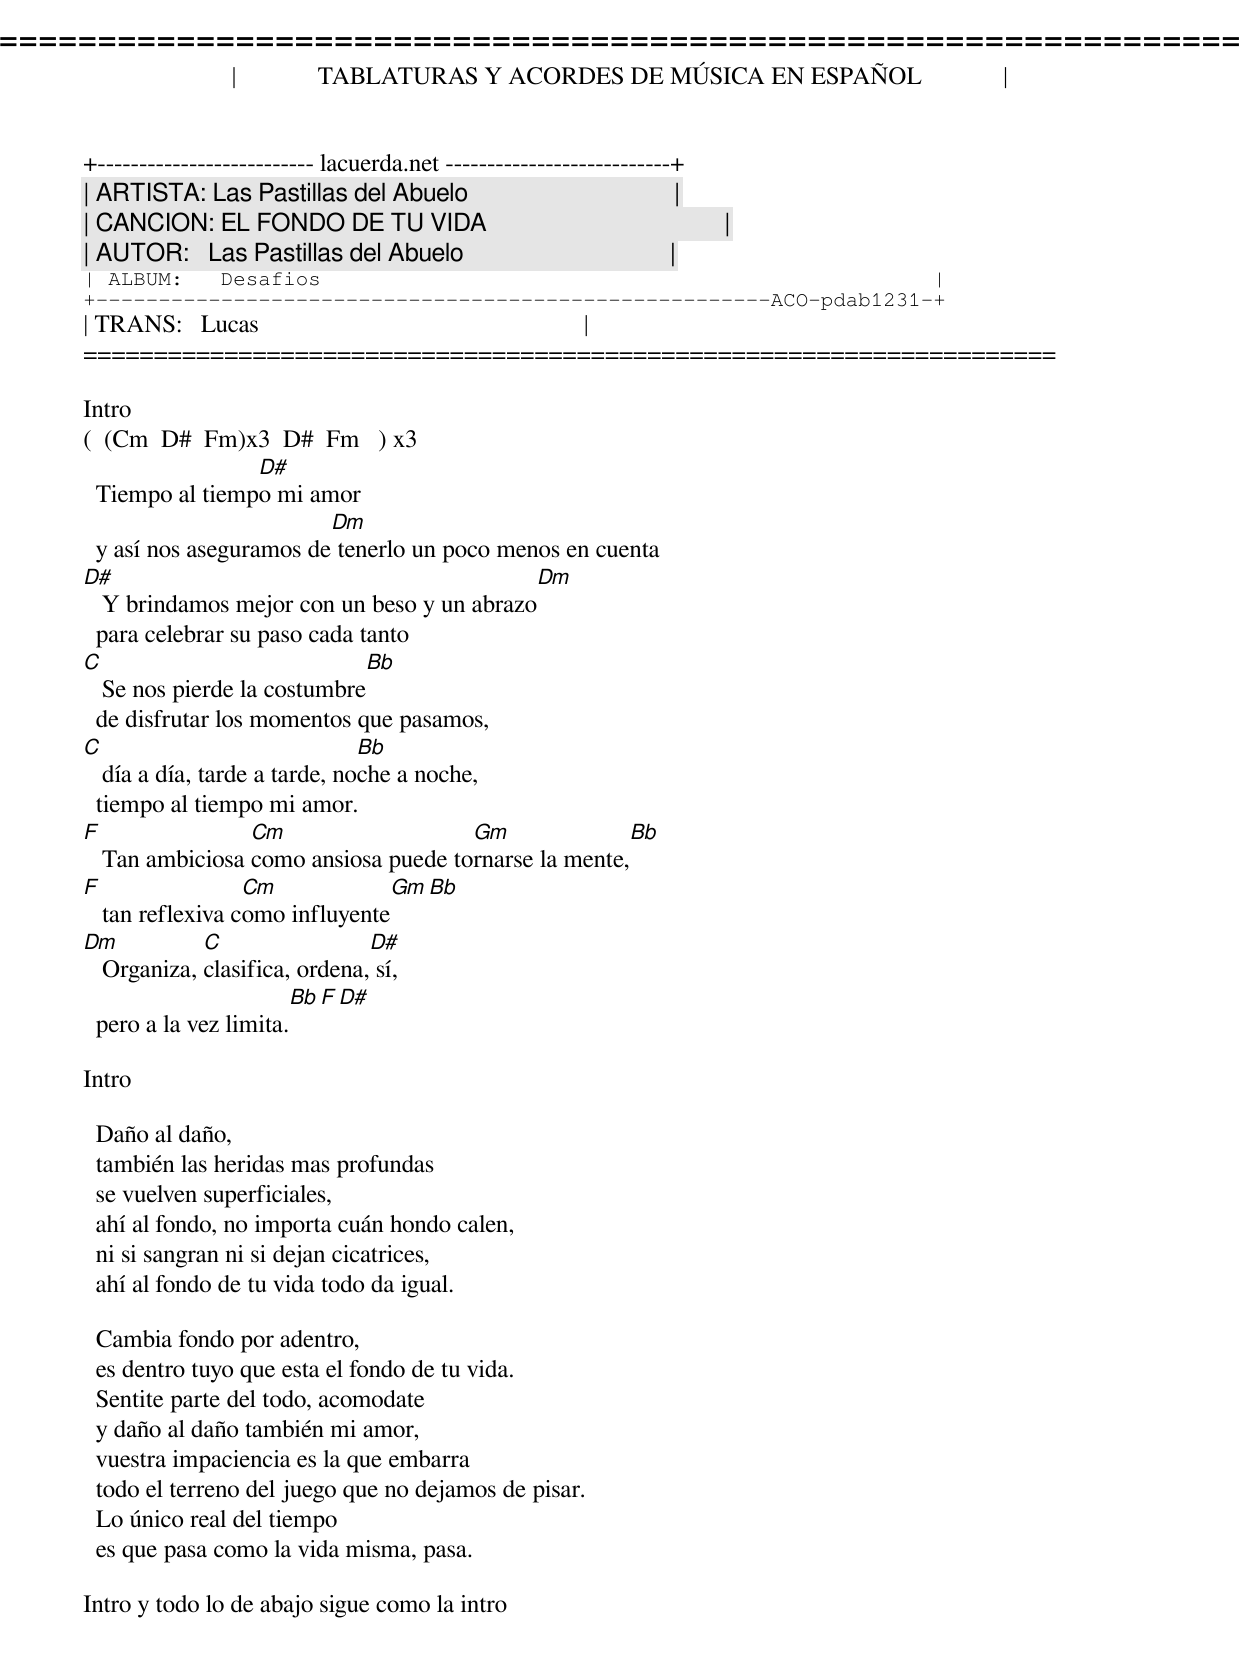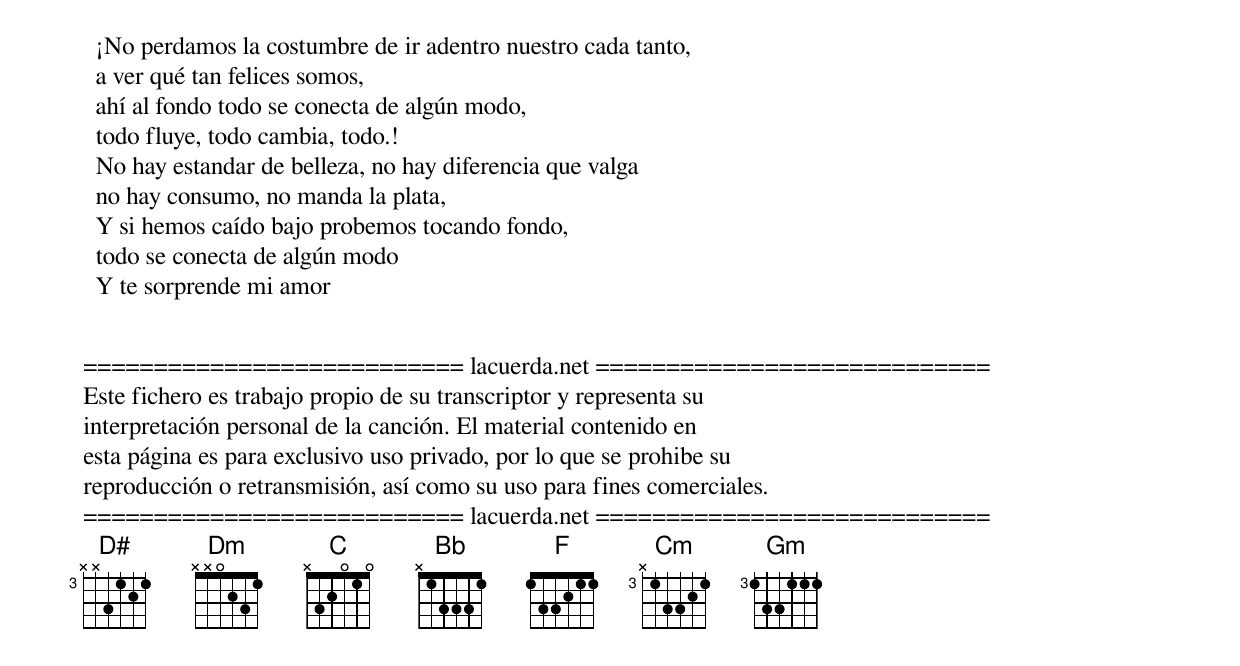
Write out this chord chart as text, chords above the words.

=====================================================================
|             TABLATURAS Y ACORDES DE MÚSICA EN ESPAÑOL             |
+-------------------------- lacuerda.net ---------------------------+
| ARTISTA: Las Pastillas del Abuelo                                 |
| CANCION: EL FONDO DE TU VIDA                                      |
| AUTOR:   Las Pastillas del Abuelo                                 |
| ALBUM:   Desafios                                                 |
+------------------------------------------------------ACO-pdab1231-+
| TRANS:   Lucas                                                    |
=====================================================================

Intro
(  (Cm  D#  Fm)x3  D#  Fm   ) x3
                 D#
  Tiempo al tiempo mi amor
                         Dm
  y así nos aseguramos de tenerlo un poco menos en cuenta
D#                                                    Dm
   Y brindamos mejor con un beso y un abrazo
  para celebrar su paso cada tanto
C                                  Bb
   Se nos pierde la costumbre
  de disfrutar los momentos que pasamos,
C                              Bb
   día a día, tarde a tarde, noche a noche,
  tiempo al tiempo mi amor.
F                Cm                   Gm               Bb
   Tan ambiciosa como ansiosa puede tornarse la mente,
F                 Cm                Gm          Bb
   tan reflexiva como influyente
Dm           C                 D#
   Organiza, clasifica, ordena, sí,
                          Bb  F            D#
  pero a la vez limita.

Intro

  Daño al daño,
  también las heridas mas profundas
  se vuelven superficiales,
  ahí al fondo, no importa cuán hondo calen,
  ni si sangran ni si dejan cicatrices,
  ahí al fondo de tu vida todo da igual.

  Cambia fondo por adentro,
  es dentro tuyo que esta el fondo de tu vida.
  Sentite parte del todo, acomodate
  y daño al daño también mi amor,
  vuestra impaciencia es la que embarra
  todo el terreno del juego que no dejamos de pisar.
  Lo único real del tiempo
  es que pasa como la vida misma, pasa.

Intro y todo lo de abajo sigue como la intro

  ¡No perdamos la costumbre de ir adentro nuestro cada tanto,
  a ver qué tan felices somos,
  ahí al fondo todo se conecta de algún modo,
  todo fluye, todo cambia, todo.!
  No hay estandar de belleza, no hay diferencia que valga
  no hay consumo, no manda la plata,
  Y si hemos caído bajo probemos tocando fondo,
  todo se conecta de algún modo
  Y te sorprende mi amor


=========================== lacuerda.net ============================
Este fichero es trabajo propio de su transcriptor y representa su
interpretación personal de la canción. El material contenido en
esta página es para exclusivo uso privado, por lo que se prohibe su
reproducción o retransmisión, así como su uso para fines comerciales.
=========================== lacuerda.net ============================
